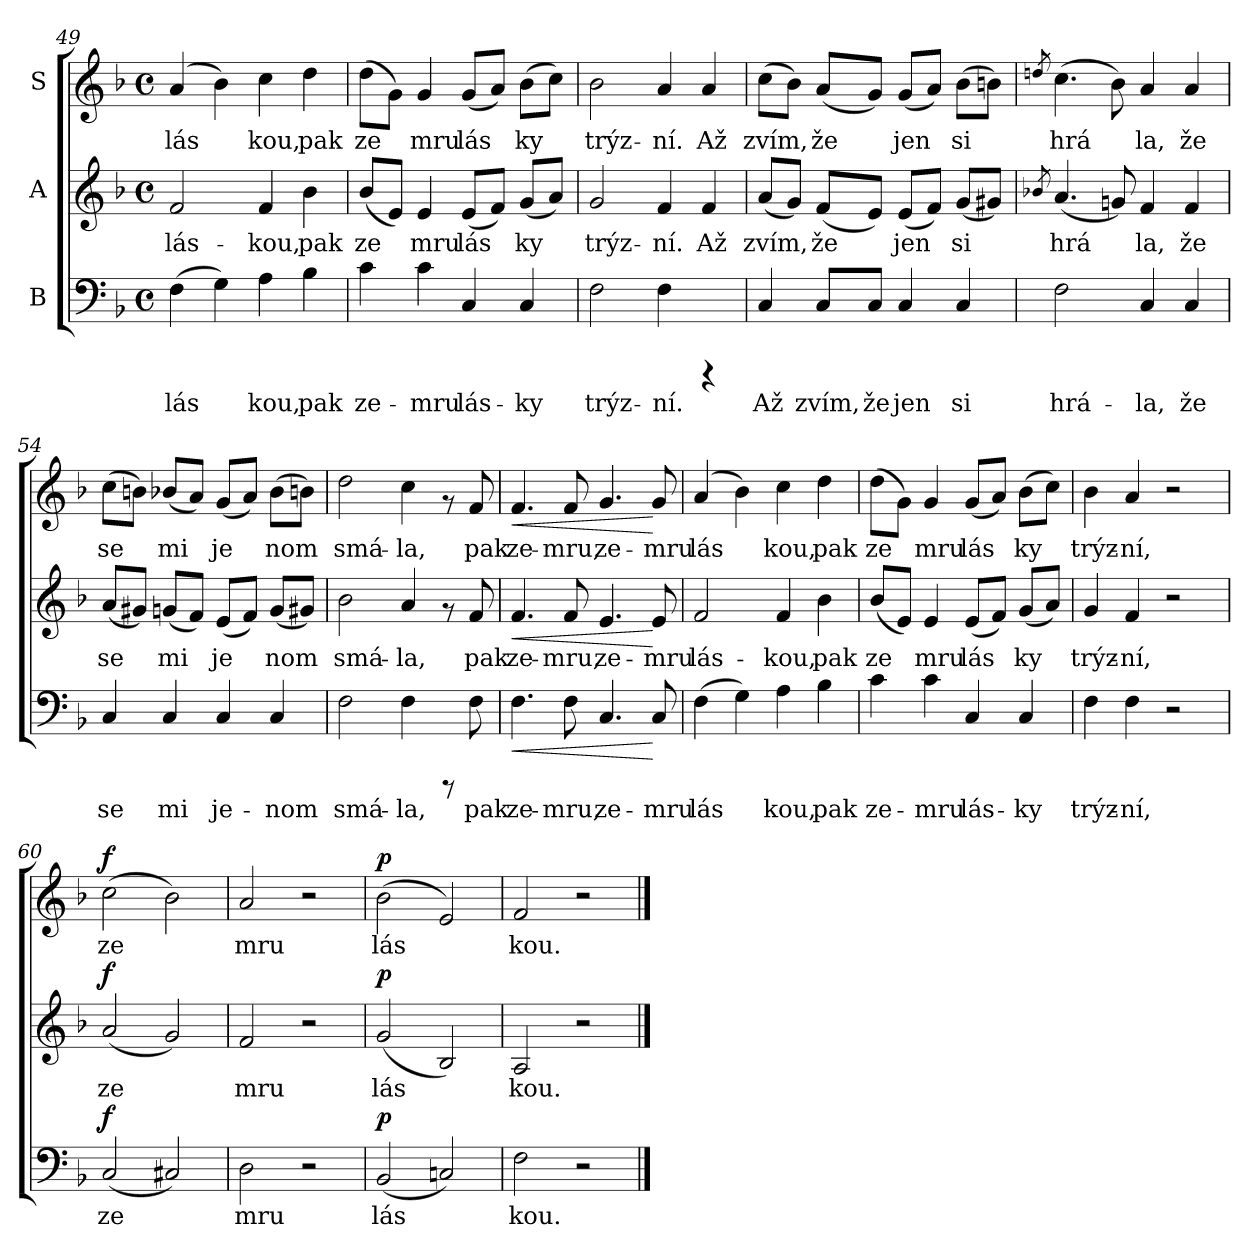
**kern	**text	**dynam	**kern	**text	**dynam	**kern	**text	**dynam
*part3	*part3	*part3	*part2	*part2	*part2	*part1	*part1	*part1
*staff3	*staff3	*staff3	*staff2	*staff2	*staff2	*staff1	*staff1	*staff1
*I"B	*	*	*I"A	*	*	*I"S	*	*
*clefF4	*	*	*clefG2	*	*	*clefG2	*	*
*k[b-]	*	*	*k[b-]	*	*	*k[b-]	*	*
*F:	*	*	*F:	*	*	*F:	*	*
*M4/4	*	*	*M4/4	*	*	*M4/4	*	*
*met(c)	*	*	*met(c)	*	*	*met(c)	*	*
=49	=49	=49	=49	=49	=49	=49	=49	=49
!	!LO:LY:b:cj	!	!	!LO:LY:b:cj	!	!	!LO:LY:b:cj	!
(>4F\	lás-	.	2f/	lás-	.	(>4a/	lás-	.
!	!LO:LY:b:cj	!	!	!	!	!	!LO:LY:b:cj	!
4G\)	--	.	.	.	.	4b-\)	--	.
!	!LO:LY:b:cj	!	!	!LO:LY:b:cj	!	!	!LO:LY:b:cj	!
4A\	-kou,	.	4f/	-kou,	.	4cc\	-kou,	.
!	!LO:LY:b:cj	!	!	!LO:LY:b:cj	!	!	!LO:LY:b:cj	!
4B-\	pak	.	4b-\	pak	.	4dd\	pak	.
!!LO:LB:g=z
=50	=50	=50	=50	=50	=50	=50	=50	=50
!	!LO:LY:b:cj	!	!	!LO:LY:b:cj	!	!	!LO:LY:b:cj	!
4c\	ze-	.	(<8b-/L	ze-	.	(>8dd\L	ze-	.
!	!	!	!	!LO:LY:b:cj	!	!	!LO:LY:b:cj	!
.	.	.	8e/J)	--	.	8g\J)	--	.
!	!LO:LY:b:cj	!	!	!LO:LY:b:cj	!	!	!LO:LY:b:cj	!
4c\	-mru	.	4e/	-mru	.	4g/	-mru	.
!	!LO:LY:b:cj	!	!	!LO:LY:b:cj	!	!	!LO:LY:b:cj	!
4C/	lás-	.	(<8e/L	lás-	.	(<8g/L	lás-	.
!	!	!	!	!LO:LY:b:cj	!	!	!LO:LY:b:cj	!
.	.	.	8f/J)	--	.	8a/J)	--	.
!	!LO:LY:b:cj	!	!	!LO:LY:b:cj	!	!	!LO:LY:b:cj	!
4C/	-ky	.	(<8g/L	-ky	.	(>8b-\L	-ky	.
!	!	!	!	!LO:LY:b:cj	!	!	!LO:LY:b:cj	!
.	.	.	8a/J)	.	.	8cc\J)	.	.
=51	=51	=51	=51	=51	=51	=51	=51	=51
!	!LO:LY:b:cj	!	!	!LO:LY:b:cj	!	!	!LO:LY:b:cj	!
2F\	trýz-	.	2g/	trýz-	.	2b-\	trýz-	.
!	!LO:LY:b:cj	!	!	!LO:LY:b:cj	!	!	!LO:LY:b:cj	!
4F\	-ní.	.	4f/	-ní.	.	4a/	-ní.	.
!	!	!	!	!LO:LY:b:cj	!	!	!LO:LY:b:cj	!
4rCCC	.	.	4f/	Až	.	4a/	Až	.
=52	=52	=52	=52	=52	=52	=52	=52	=52
!	!LO:LY:b:cj	!	!	!LO:LY:b:cj	!	!	!LO:LY:b:cj	!
4C/	Až	.	(<8a/L	zvím,	.	(>8cc\L	zvím,	.
!	!	!	!	!LO:LY:b:cj	!	!	!LO:LY:b:cj	!
.	.	.	8g/J)	.	.	8b-\J)	.	.
!	!LO:LY:b:cj	!	!	!LO:LY:b:cj	!	!	!LO:LY:b:cj	!
8C/L	zvím,	.	(<8f/L	že	.	(<8a/L	že	.
!	!LO:LY:b:cj	!	!	!LO:LY:b:cj	!	!	!LO:LY:b:cj	!
8C/J	že	.	8e/J)	.	.	8g/J)	.	.
!	!LO:LY:b:cj	!	!	!LO:LY:b:cj	!	!	!LO:LY:b:cj	!
4C/	jen	.	(<8e/L	jen	.	(<8g/L	jen	.
!	!	!	!	!LO:LY:b:cj	!	!	!LO:LY:b:cj	!
.	.	.	8f/J)	.	.	8a/J)	.	.
!	!LO:LY:b:cj	!	!	!LO:LY:b:cj	!	!	!LO:LY:b:cj	!
4C/	si	.	(<8g/L	si	.	(>8b-\L	si	.
!	!	!	!	!LO:LY:b:cj	!	!	!LO:LY:b:cj	!
.	.	.	8g#X/J)	.	.	8bn\J)	.	.
=53	=53	=53	=53	=53	=53	=53	=53	=53
.	.	.	8qb-X/	.	.	8qddn/	.	.
!	!LO:LY:b:cj	!	!	!LO:LY:b:cj	!	!	!LO:LY:b:cj	!
2F\	hrá-	.	(<4.a/	hrá-	.	(>4.cc\	hrá-	.
!	!	!	!	!LO:LY:b:cj	!	!	!LO:LY:b:cj	!
.	.	.	8gn/)	--	.	8b-\)	--	.
!	!LO:LY:b:cj	!	!	!LO:LY:b:cj	!	!	!LO:LY:b:cj	!
4C/	-la,	.	4f/	-la,	.	4a/	-la,	.
!	!LO:LY:b:cj	!	!	!LO:LY:b:cj	!	!	!LO:LY:b:cj	!
4C/	že	.	4f/	že	.	4a/	že	.
!!LO:LB:g=z
=54	=54	=54	=54	=54	=54	=54	=54	=54
!	!LO:LY:b:cj	!	!	!LO:LY:b:cj	!	!	!LO:LY:b:cj	!
4C/	se	.	(<8a/L	se	.	(>8cc\L	se	.
!	!	!	!	!LO:LY:b:cj	!	!	!LO:LY:b:cj	!
.	.	.	8g#X/J)	.	.	8bn\J)	.	.
!	!LO:LY:b:cj	!	!	!LO:LY:b:cj	!	!	!LO:LY:b:cj	!
4C/	mi	.	(<8gn/L	mi	.	(<8b-X/L	mi	.
!	!	!	!	!LO:LY:b:cj	!	!	!LO:LY:b:cj	!
.	.	.	8f/J)	.	.	8a/J)	.	.
!	!LO:LY:b:cj	!	!	!LO:LY:b:cj	!	!	!LO:LY:b:cj	!
4C/	je-	.	(<8e/L	je-	.	(<8g/L	je-	.
!	!	!	!	!LO:LY:b:cj	!	!	!LO:LY:b:cj	!
.	.	.	8f/J)	--	.	8a/J)	--	.
!	!LO:LY:b:cj	!	!	!LO:LY:b:cj	!	!	!LO:LY:b:cj	!
4C/	-nom	.	(<8g/L	-nom	.	(>8b-\L	-nom	.
!	!	!	!	!LO:LY:b:cj	!	!	!LO:LY:b:cj	!
.	.	.	8g#X/J)	.	.	8bn\J)	.	.
=55	=55	=55	=55	=55	=55	=55	=55	=55
!	!LO:LY:b:cj	!	!	!LO:LY:b:cj	!	!	!LO:LY:b:cj	!
2F\	smá-	.	2b-\	smá-	.	2dd\	smá-	.
!	!LO:LY:b:cj	!	!	!LO:LY:b:cj	!	!	!LO:LY:b:cj	!
4F\	-la,	.	4a/	-la,	.	4cc\	-la,	.
8rCCC	.	.	8rf	.	.	8rf	.	.
!	!LO:LY:b:cj	!	!	!LO:LY:b:cj	!	!	!LO:LY:b:cj	!
8F\	pak	.	8f/	pak	.	8f/	pak	.
=56	=56	=56	=56	=56	=56	=56	=56	=56
!	!LO:LY:b:cj	!LO:HP:b	!	!LO:LY:b:cj	!LO:HP:b	!	!LO:LY:b:cj	!LO:HP:b
4.F\	ze-	<	4.f/	ze-	<	4.f/	ze-	<
!	!LO:LY:b:cj	!	!	!LO:LY:b:cj	!	!	!LO:LY:b:cj	!
8F\	-mru,	.	8f/	-mru,	.	8f/	-mru,	.
!	!LO:LY:b:cj	!	!	!LO:LY:b:cj	!	!	!LO:LY:b:cj	!
4.C/	ze-	.	4.e/	ze-	.	4.g/	ze-	.
!	!LO:LY:b:cj	!	!	!LO:LY:b:cj	!	!	!LO:LY:b:cj	!
8C/	-mru	[	8e/	-mru	[	8g/	-mru	[
=57	=57	=57	=57	=57	=57	=57	=57	=57
!	!LO:LY:b:cj	!	!	!LO:LY:b:cj	!	!	!LO:LY:b:cj	!
(>4F\	lás-	.	2f/	lás-	.	(>4a/	lás-	.
!	!LO:LY:b:cj	!	!	!	!	!	!LO:LY:b:cj	!
4G\)	--	.	.	.	.	4b-\)	--	.
!	!LO:LY:b:cj	!	!	!LO:LY:b:cj	!	!	!LO:LY:b:cj	!
4A\	-kou,	.	4f/	-kou,	.	4cc\	-kou,	.
!	!LO:LY:b:cj	!	!	!LO:LY:b:cj	!	!	!LO:LY:b:cj	!
4B-\	pak	.	4b-\	pak	.	4dd\	pak	.
=58	=58	=58	=58	=58	=58	=58	=58	=58
!	!LO:LY:b:cj	!	!	!LO:LY:b:cj	!	!	!LO:LY:b:cj	!
4c\	ze-	.	(<8b-/L	ze-	.	(>8dd\L	ze-	.
!	!	!	!	!LO:LY:b:cj	!	!	!LO:LY:b:cj	!
.	.	.	8e/J)	--	.	8g\J)	--	.
!	!LO:LY:b:cj	!	!	!LO:LY:b:cj	!	!	!LO:LY:b:cj	!
4c\	-mru	.	4e/	-mru	.	4g/	-mru	.
!	!LO:LY:b:cj	!	!	!LO:LY:b:cj	!	!	!LO:LY:b:cj	!
4C/	lás-	.	(<8e/L	lás-	.	(<8g/L	lás-	.
!	!	!	!	!LO:LY:b:cj	!	!	!LO:LY:b:cj	!
.	.	.	8f/J)	--	.	8a/J)	--	.
!	!LO:LY:b:cj	!	!	!LO:LY:b:cj	!	!	!LO:LY:b:cj	!
4C/	-ky	.	(<8g/L	-ky	.	(>8b-\L	-ky	.
!	!	!	!	!LO:LY:b:cj	!	!	!LO:LY:b:cj	!
.	.	.	8a/J)	.	.	8cc\J)	.	.
!!LO:PB:g=z
=59	=59	=59	=59	=59	=59	=59	=59	=59
!	!LO:LY:b:cj	!	!	!LO:LY:b:cj	!	!	!LO:LY:b:cj	!
4F\	trýz-	.	4g/	trýz-	.	4b-\	trýz-	.
!	!LO:LY:b:cj	!	!	!LO:LY:b:cj	!	!	!LO:LY:b:cj	!
4F\	-ní,	.	4f/	-ní,	.	4a/	-ní,	.
2r	.	.	2r	.	.	2r	.	.
=60	=60	=60	=60	=60	=60	=60	=60	=60
!	!LO:LY:b:cj	!LO:DY:a	!	!LO:LY:b:cj	!LO:DY:a	!	!LO:LY:b:cj	!LO:DY:a
(<2C/	ze-	f	(<2a/	ze-	f	(>2cc\	ze-	f
!	!LO:LY:b:cj	!	!	!LO:LY:b:cj	!	!	!LO:LY:b:cj	!
2C#X/)	--	.	2g/)	--	.	2b-\)	--	.
=61	=61	=61	=61	=61	=61	=61	=61	=61
!	!LO:LY:b:cj	!	!	!LO:LY:b:cj	!	!	!LO:LY:b:cj	!
2D\	-mru	.	2f/	-mru	.	2a/	-mru	.
2r	.	.	2r	.	.	2r	.	.
=62	=62	=62	=62	=62	=62	=62	=62	=62
!	!LO:LY:b:cj	!LO:DY:a	!	!LO:LY:b:cj	!LO:DY:a	!	!LO:LY:b:cj	!LO:DY:a
(<2BB-/	lás-	p	(<2g/	lás-	p	(>2b-\	lás-	p
!	!LO:LY:b:cj	!	!	!LO:LY:b:cj	!	!	!LO:LY:b:cj	!
2Cn/)	--	.	2B-/)	--	.	2e/)	--	.
=63	=63	=63	=63	=63	=63	=63	=63	=63
!	!LO:LY:b:cj	!	!	!LO:LY:b:cj	!	!	!LO:LY:b:cj	!
2F\	-kou.	.	2A/	-kou.	.	2f/	-kou.	.
2r	.	.	2r	.	.	2r	.	.
==	==	==	==	==	==	==	==	==
*-	*-	*-	*-	*-	*-	*-	*-	*-
